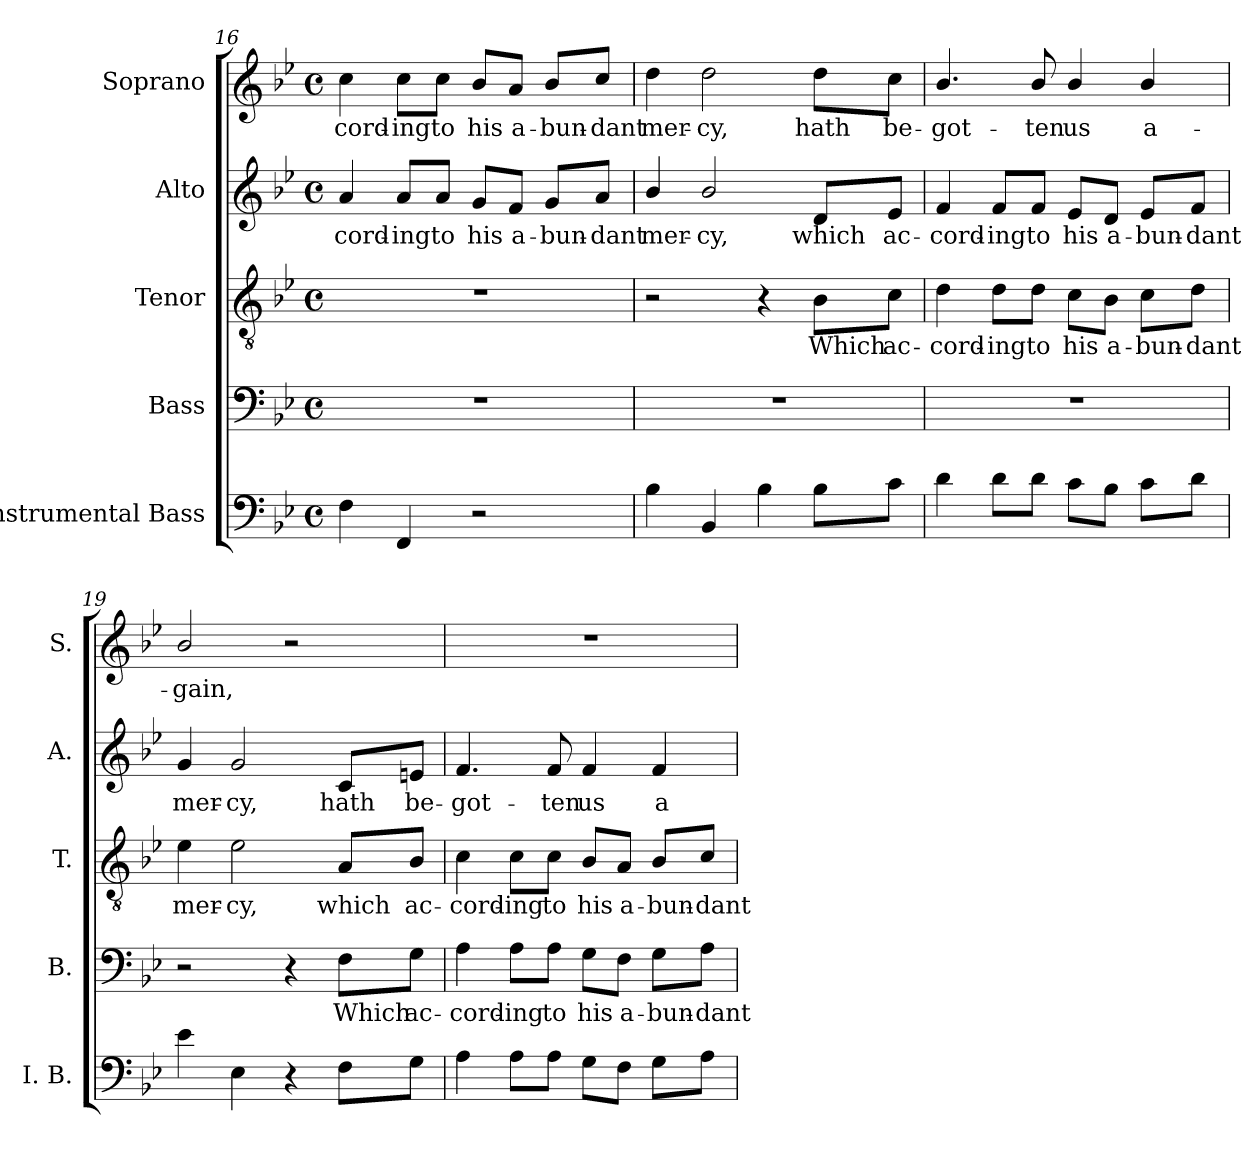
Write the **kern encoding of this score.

**kern	**kern	**text	**kern	**text	**kern	**text	**kern	**text
*part5	*part4	*part4	*part3	*part3	*part2	*part2	*part1	*part1
*staff5	*staff4	*staff4	*staff3	*staff3	*staff2	*staff2	*staff1	*staff1
*I"Instrumental Bass	*I"Bass	*	*I"Tenor	*	*I"Alto	*	*I"Soprano	*
*I'I. B.	*I'B.	*	*I'T.	*	*I'A.	*	*I'S.	*
*clefF4	*clefF4	*	*clefGv2	*	*clefG2	*	*clefG2	*
*	*	*	*ITrd7c12	*	*	*	*	*
*k[b-e-]	*k[b-e-]	*	*k[b-e-]	*	*k[b-e-]	*	*k[b-e-]	*
*B-:	*B-:	*	*B-:	*	*B-:	*	*B-:	*
*M4/4	*M4/4	*	*M4/4	*	*M4/4	*	*M4/4	*
*met(c)	*met(c)	*	*met(c)	*	*met(c)	*	*met(c)	*
=16	=16	=16	=16	=16	=16	=16	=16	=16
!	!	!	!	!	!	!LO:LY:b:color=#000000	!	!
!	!	!	!	!	!	!	!	!LO:LY:b:color=#000000
4Fi\	1r	.	1r	.	4ai/	-cord-	4cci\	-cord-
!	!	!	!	!	!	!LO:LY:b:color=#000000	!	!
!	!	!	!	!	!	!	!	!LO:LY:b:color=#000000
4FFi/	.	.	.	.	8ai/L	-ing	8cci\L	-ing
!	!	!	!	!	!	!LO:LY:b:color=#000000	!	!
!	!	!	!	!	!	!	!	!LO:LY:b:color=#000000
.	.	.	.	.	8ai/J	to	8cci\J	to
!	!	!	!	!	!	!LO:LY:b:color=#000000	!	!
!	!	!	!	!	!	!	!	!LO:LY:b:color=#000000
2r	.	.	.	.	8gi/L	his	8b-i/L	his
!	!	!	!	!	!	!LO:LY:b:color=#000000	!	!
!	!	!	!	!	!	!	!	!LO:LY:b:color=#000000
.	.	.	.	.	8fi/J	a-	8ai/J	a-
!	!	!	!	!	!	!LO:LY:b:color=#000000	!	!
!	!	!	!	!	!	!	!	!LO:LY:b:color=#000000
.	.	.	.	.	8gi/L	-bun-	8b-i/L	-bun-
!	!	!	!	!	!	!LO:LY:b:color=#000000	!	!
!	!	!	!	!	!	!	!	!LO:LY:b:color=#000000
.	.	.	.	.	8ai/J	-dant	8cci/J	-dant
=17	=17	=17	=17	=17	=17	=17	=17	=17
!	!	!	!	!	!	!LO:LY:b:color=#000000	!	!
!	!	!	!	!	!	!	!	!LO:LY:b:color=#000000
4B-i\	1r	.	2r	.	4b-i/	mer-	4ddi\	mer-
!	!	!	!	!	!	!LO:LY:b:color=#000000	!	!
!	!	!	!	!	!	!	!	!LO:LY:b:color=#000000
4BB-i/	.	.	.	.	2b-i/	-cy,	2ddi\	-cy,
4B-i\	.	.	4r	.	.	.	.	.
!	!	!	!	!LO:LY:b:color=#000000	!	!	!	!
!	!	!	!	!	!	!LO:LY:b:color=#000000	!	!
!	!	!	!	!	!	!	!	!LO:LY:b:color=#000000
8B-i\L	.	.	8BB-i\L	Which	8di/L	which	8ddi\L	hath
!	!	!	!	!LO:LY:b:color=#000000	!	!	!	!
!	!	!	!	!	!	!LO:LY:b:color=#000000	!	!
!	!	!	!	!	!	!	!	!LO:LY:b:color=#000000
8ci\J	.	.	8Ci\J	ac-	8e-i/J	ac-	8cci\J	be-
=18	=18	=18	=18	=18	=18	=18	=18	=18
!	!	!	!	!LO:LY:b:color=#000000	!	!	!	!
!	!	!	!	!	!	!LO:LY:b:color=#000000	!	!
!	!	!	!	!	!	!	!	!LO:LY:b:color=#000000
4di\	1r	.	4Di\	-cord-	4fi/	-cord-	4.b-i/	-got-
!	!	!	!	!LO:LY:b:color=#000000	!	!	!	!
!	!	!	!	!	!	!LO:LY:b:color=#000000	!	!
8di\L	.	.	8Di\L	-ing	8fi/L	-ing	.	.
!	!	!	!	!LO:LY:b:color=#000000	!	!	!	!
!	!	!	!	!	!	!LO:LY:b:color=#000000	!	!
!	!	!	!	!	!	!	!	!LO:LY:b:color=#000000
8di\J	.	.	8Di\J	to	8fi/J	to	8b-i/	-ten
!	!	!	!	!LO:LY:b:color=#000000	!	!	!	!
!	!	!	!	!	!	!LO:LY:b:color=#000000	!	!
!	!	!	!	!	!	!	!	!LO:LY:b:color=#000000
8ci\L	.	.	8Ci\L	his	8e-i/L	his	4b-i/	us
!	!	!	!	!LO:LY:b:color=#000000	!	!	!	!
!	!	!	!	!	!	!LO:LY:b:color=#000000	!	!
8B-i\J	.	.	8BB-i\J	a-	8di/J	a-	.	.
!	!	!	!	!LO:LY:b:color=#000000	!	!	!	!
!	!	!	!	!	!	!LO:LY:b:color=#000000	!	!
!	!	!	!	!	!	!	!	!LO:LY:b:color=#000000
8ci\L	.	.	8Ci\L	-bun-	8e-i/L	-bun-	4b-i/	a-
!	!	!	!	!LO:LY:b:color=#000000	!	!	!	!
!	!	!	!	!	!	!LO:LY:b:color=#000000	!	!
8di\J	.	.	8Di\J	-dant	8fi/J	-dant	.	.
=19	=19	=19	=19	=19	=19	=19	=19	=19
!	!	!	!	!LO:LY:b:color=#000000	!	!	!	!
!	!	!	!	!	!	!LO:LY:b:color=#000000	!	!
!	!	!	!	!	!	!	!	!LO:LY:b:color=#000000
4e-i\	2r	.	4E-i\	mer-	4gi/	mer-	2b-i/	-gain,
!	!	!	!	!LO:LY:b:color=#000000	!	!	!	!
!	!	!	!	!	!	!LO:LY:b:color=#000000	!	!
4E-i\	.	.	2E-i\	-cy,	2gi/	-cy,	.	.
4r	4r	.	.	.	.	.	2r	.
!	!	!LO:LY:b:color=#000000	!	!	!	!	!	!
!	!	!	!	!LO:LY:b:color=#000000	!	!	!	!
!	!	!	!	!	!	!LO:LY:b:color=#000000	!	!
8Fi\L	8Fi\L	Which	8AAi/L	which	8ci/L	hath	.	.
!	!	!LO:LY:b:color=#000000	!	!	!	!	!	!
!	!	!	!	!LO:LY:b:color=#000000	!	!	!	!
!	!	!	!	!	!	!LO:LY:b:color=#000000	!	!
8Gi\J	8Gi\J	ac-	8BB-i/J	ac-	8eni/J	be-	.	.
!!LO:PB:g=z
=20	=20	=20	=20	=20	=20	=20	=20	=20
!	!	!LO:LY:b:color=#000000	!	!	!	!	!	!
!	!	!	!	!LO:LY:b:color=#000000	!	!	!	!
!	!	!	!	!	!	!LO:LY:b:color=#000000	!	!
4Ai\	4Ai\	-cord-	4Ci\	-cord-	4.fi/	-got-	1r	.
!	!	!LO:LY:b:color=#000000	!	!	!	!	!	!
!	!	!	!	!LO:LY:b:color=#000000	!	!	!	!
8Ai\L	8Ai\L	-ing	8Ci\L	-ing	.	.	.	.
!	!	!LO:LY:b:color=#000000	!	!	!	!	!	!
!	!	!	!	!LO:LY:b:color=#000000	!	!	!	!
!	!	!	!	!	!	!LO:LY:b:color=#000000	!	!
8Ai\J	8Ai\J	to	8Ci\J	to	8fi/	-ten	.	.
!	!	!LO:LY:b:color=#000000	!	!	!	!	!	!
!	!	!	!	!LO:LY:b:color=#000000	!	!	!	!
!	!	!	!	!	!	!LO:LY:b:color=#000000	!	!
8Gi\L	8Gi\L	his	8BB-i/L	his	4fi/	us	.	.
!	!	!LO:LY:b:color=#000000	!	!	!	!	!	!
!	!	!	!	!LO:LY:b:color=#000000	!	!	!	!
8Fi\J	8Fi\J	a-	8AAi/J	a-	.	.	.	.
!	!	!LO:LY:b:color=#000000	!	!	!	!	!	!
!	!	!	!	!LO:LY:b:color=#000000	!	!	!	!
!	!	!	!	!	!	!LO:LY:b:color=#000000	!	!
8Gi\L	8Gi\L	-bun-	8BB-i/L	-bun-	4fi/	a-	.	.
!	!	!LO:LY:b:color=#000000	!	!	!	!	!	!
!	!	!	!	!LO:LY:b:color=#000000	!	!	!	!
8Ai\J	8Ai\J	-dant	8Ci/J	-dant	.	.	.	.
=	=	=	=	=	=	=	=	=
*-	*-	*-	*-	*-	*-	*-	*-	*-
